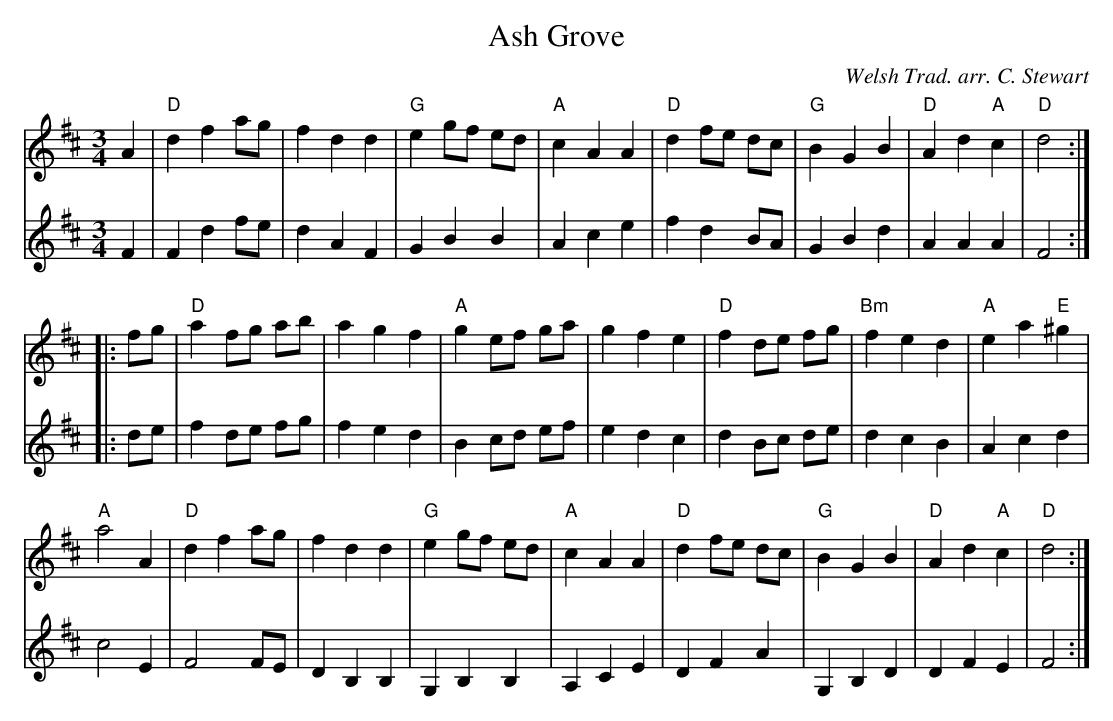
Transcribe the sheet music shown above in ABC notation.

X:1
T:Ash Grove
M:3/4
L:1/4
C:Welsh Trad. arr. C. Stewart
K:D
V:1
A|"D"d f a/2g/2|f d d|"G"e g/2f/2 e/2d/2|"A"c A A|"D"d f/2e/2 d/2c/2|"G"B G B|"D"A d "A"c|"D"d2:|
|:f/2g/2|"D"a f/2g/2 a/2b/2|a g f|"A"g e/2f/2 g/2a/2|g f e|"D"f d/2e/2 f/2g/2|"Bm"f e d|"A"e a "E"^g|
"A"a2 A|"D"d f a/2g/2|f d d|"G"e g/2f/2 e/2d/2|"A"c A A|"D"d f/2e/2 d/2c/2|"G"B G B|"D"A d "A"c|"D"d2 :|
V:2
F|F d f/2e/2|d A F|G B B|A c e|f d B/2A/2|G B d|A A A|F2:|
|:d/2e/2|f d/2e/2 f/2g/2|f e d|B c/2d/2 e/2f/2|e d c|d B/2c/2 d/2e/2|d c B|A c d|c2 E|
F2 F/2E/2|D B, B,|G, B, B,|A, C E|D F A|G, B, D|D F E|F2:|
